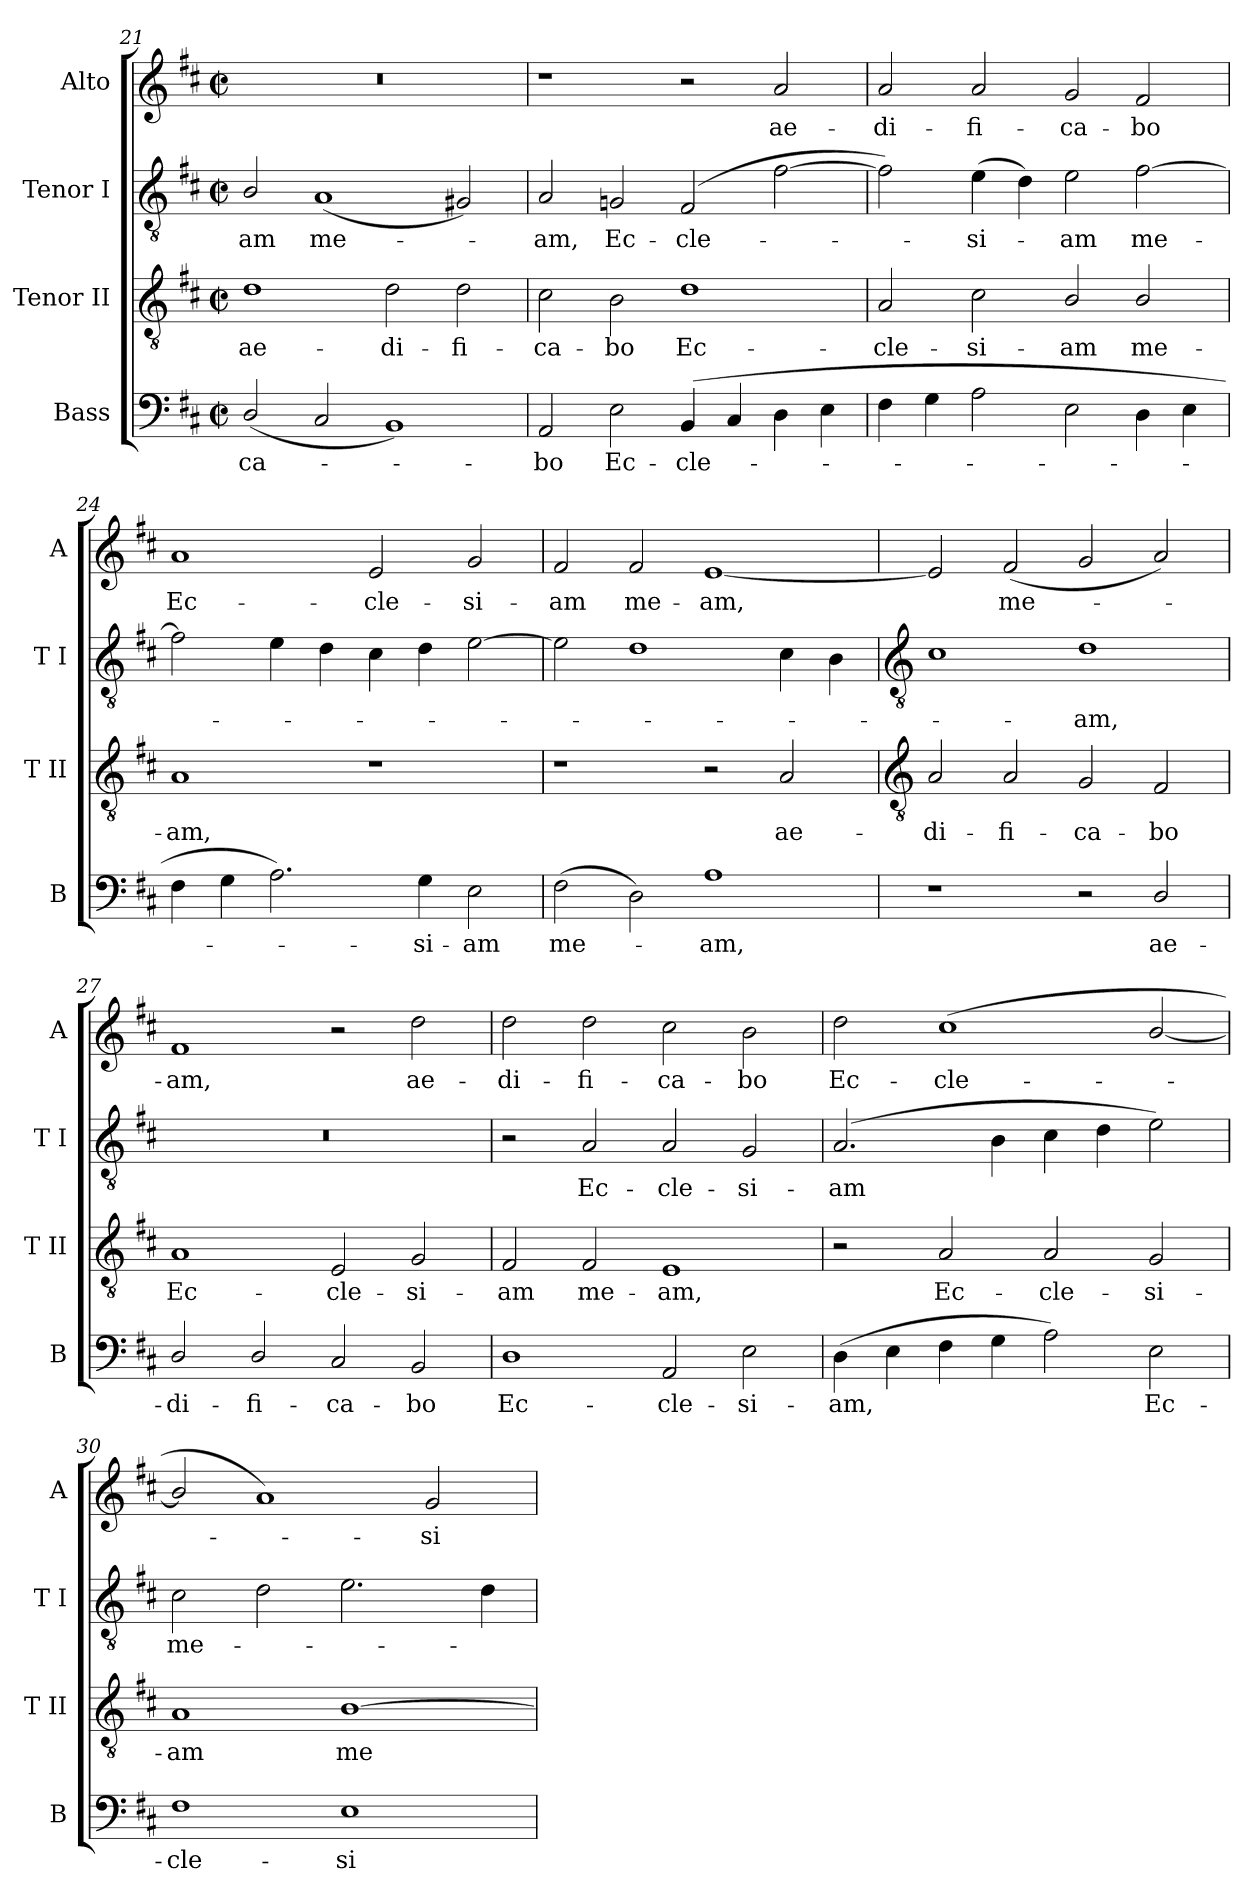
**kern	**text	**kern	**text	**kern	**text	**kern	**text
*part4	*part4	*part3	*part3	*part2	*part2	*part1	*part1
*staff4	*staff4	*staff3	*staff3	*staff2	*staff2	*staff1	*staff1
*I"Bass	*	*I"Tenor II	*	*I"Tenor I	*	*I"Alto	*
*I'B	*	*I'T II	*	*I'T I	*	*I'A	*
*clefF4	*	*clefGv2	*	*clefGv2	*	*clefG2	*
*k[f#c#]	*	*k[f#c#]	*	*k[f#c#]	*	*k[f#c#]	*
*D:	*	*D:	*	*D:	*	*D:	*
*M4/2	*	*M4/2	*	*M4/2	*	*M4/2	*
*met(c|)	*	*met(c|)	*	*met(c|)	*	*met(c|)	*
=21	=21	=21	=21	=21	=21	=21	=21
!	!LO:LY:b	!	!LO:LY:b	!	!LO:LY:b	!	!
(<2D/	-ca-	1d	ae-	2B/	-am	0r	.
!	!	!	!	!	!LO:LY:b	!	!
2C#	.	.	.	(<1A	me-	.	.
!	!	!	!LO:LY:b	!	!	!	!
1BB)	.	2d	-di-	.	.	.	.
!	!	!	!LO:LY:b	!	!	!	!
.	.	2d	-fi-	2G#X)	.	.	.
=22	=22	=22	=22	=22	=22	=22	=22
!	!LO:LY:b	!	!LO:LY:b	!	!LO:LY:b	!	!
2AA	bo	2c#	-ca-	2A	am,	1r	.
!	!LO:LY:b	!	!LO:LY:b	!	!LO:LY:b	!	!
2E	Ec-	2B	-bo	2Gn	Ec-	.	.
!	!LO:LY:b	!	!LO:LY:b	!	!LO:LY:b	!	!
(>4BB	-cle-	1d	Ec-	(<2F#	-cle-	2r	.
4C#	.	.	.	.	.	.	.
!	!	!	!	!	!	!	!LO:LY:b
4D	.	.	.	[2f#	.	2a	ae-
4E	.	.	.	.	.	.	.
=23	=23	=23	=23	=23	=23	=23	=23
!	!	!	!LO:LY:b	!	!	!	!LO:LY:b
4F#	.	2A	-cle-	2f#])	.	2a	-di-
4G	.	.	.	.	.	.	.
!	!	!	!LO:LY:b	!	!LO:LY:b	!	!LO:LY:b
2A	.	2c#	-si-	(>4e	si-	2a	-fi-
.	.	.	.	4d)	.	.	.
!	!	!	!LO:LY:b	!	!LO:LY:b	!	!LO:LY:b
2E	.	2B/	-am	2e	am	2g/	-ca-
!	!	!	!LO:LY:b	!	!LO:LY:b	!	!LO:LY:b
4D	.	2B/	me-	[2f#	me-	2f#	-bo
4E	.	.	.	.	.	.	.
=24	=24	=24	=24	=24	=24	=24	=24
!	!	!	!LO:LY:b	!	!	!	!LO:LY:b
4F#	.	1A	-am,	2f#]	.	1a	Ec-
4G	.	.	.	.	.	.	.
2.A)	.	.	.	4e	.	.	.
.	.	.	.	4d	.	.	.
!	!	!	!	!	!	!	!LO:LY:b
.	.	1r	.	4c#	.	2e	-cle-
!	!LO:LY:b	!	!	!	!	!	!
4G	si-	.	.	4d	.	.	.
!	!LO:LY:b	!	!	!	!	!	!LO:LY:b
2E	-am	.	.	[2e	.	2g/	-si-
=25	=25	=25	=25	=25	=25	=25	=25
!	!LO:LY:b	!	!	!	!	!	!LO:LY:b
(>2F#	me-	1r	.	2e]	.	2f#	-am
!	!	!	!	!	!	!	!LO:LY:b
2D)	.	.	.	1d	.	2f#	me-
!	!LO:LY:b	!	!	!	!	!	!LO:LY:b
1A	am,	2r	.	.	.	[1e	-am,
!	!	!	!LO:LY:b	!	!	!	!
.	.	2A	ae-	4c#	.	.	.
.	.	.	.	4B	.	.	.
!!LO:LB:g=z
=26	=26	=26	=26	=26	=26	=26	=26
*	*	*clefGv2	*	*clefGv2	*	*	*
!	!	!	!LO:LY:b	!	!	!	!
1r	.	2A	-di-	1c#	.	2e]	.
!	!	!	!LO:LY:b	!	!	!	!LO:LY:b
.	.	2A	-fi-	.	.	(<2f#	me-
!	!	!	!LO:LY:b	!	!LO:LY:b	!	!
2r	.	2G/	-ca-	1d	am,	2g	.
!	!LO:LY:b	!	!LO:LY:b	!	!	!	!
2D/	ae-	2F#	-bo	.	.	2a)	.
=27	=27	=27	=27	=27	=27	=27	=27
!	!LO:LY:b	!	!LO:LY:b	!	!	!	!LO:LY:b
2D/	-di-	1A	Ec-	0r	.	1f#	am,
!	!LO:LY:b	!	!	!	!	!	!
2D/	-fi-	.	.	.	.	.	.
!	!LO:LY:b	!	!LO:LY:b	!	!	!	!
2C#	-ca-	2E	-cle-	.	.	2r	.
!	!LO:LY:b	!	!LO:LY:b	!	!	!	!LO:LY:b
2BB	-bo	2G/	-si-	.	.	2dd	ae-
=28	=28	=28	=28	=28	=28	=28	=28
!	!LO:LY:b	!	!LO:LY:b	!	!	!	!LO:LY:b
1D	Ec-	2F#	-am	2r	.	2dd	-di-
!	!	!	!LO:LY:b	!	!LO:LY:b	!	!LO:LY:b
.	.	2F#	me-	2A	Ec-	2dd	-fi-
!	!LO:LY:b	!	!LO:LY:b	!	!LO:LY:b	!	!LO:LY:b
2AA	-cle-	1E	-am,	2A	-cle-	2cc#	-ca-
!	!LO:LY:b	!	!	!	!LO:LY:b	!	!LO:LY:b
2E	-si-	.	.	2G	-si-	2b	-bo
=29	=29	=29	=29	=29	=29	=29	=29
!	!LO:LY:b	!	!	!	!LO:LY:b	!	!LO:LY:b
(>4D	-am,	2r	.	(>2.A	-am	2dd	Ec-
4E	.	.	.	.	.	.	.
!	!	!	!LO:LY:b	!	!	!	!LO:LY:b
4F#	.	2A	Ec-	.	.	(<1cc#	-cle-
4G	.	.	.	4B	.	.	.
!	!	!	!LO:LY:b	!	!	!	!
2A)	.	2A	-cle-	4c#	.	.	.
.	.	.	.	4d	.	.	.
!	!LO:LY:b	!	!LO:LY:b	!	!	!	!
2E	Ec-	2G	-si-	2e)	.	[2b/	.
=30	=30	=30	=30	=30	=30	=30	=30
!	!LO:LY:b	!	!LO:LY:b	!	!LO:LY:b	!	!
1F#	-cle-	1A	-am	2c#	me-	2b/]	.
.	.	.	.	2d	.	1a)	.
!	!LO:LY:b	!	!LO:LY:b	!	!	!	!
1E	-si-	[1B	me-	2.e	.	.	.
!	!	!	!	!	!	!	!LO:LY:b
.	.	.	.	.	.	2g/	si-
.	.	.	.	4d	.	.	.
=	=	=	=	=	=	=	=
*-	*-	*-	*-	*-	*-	*-	*-
